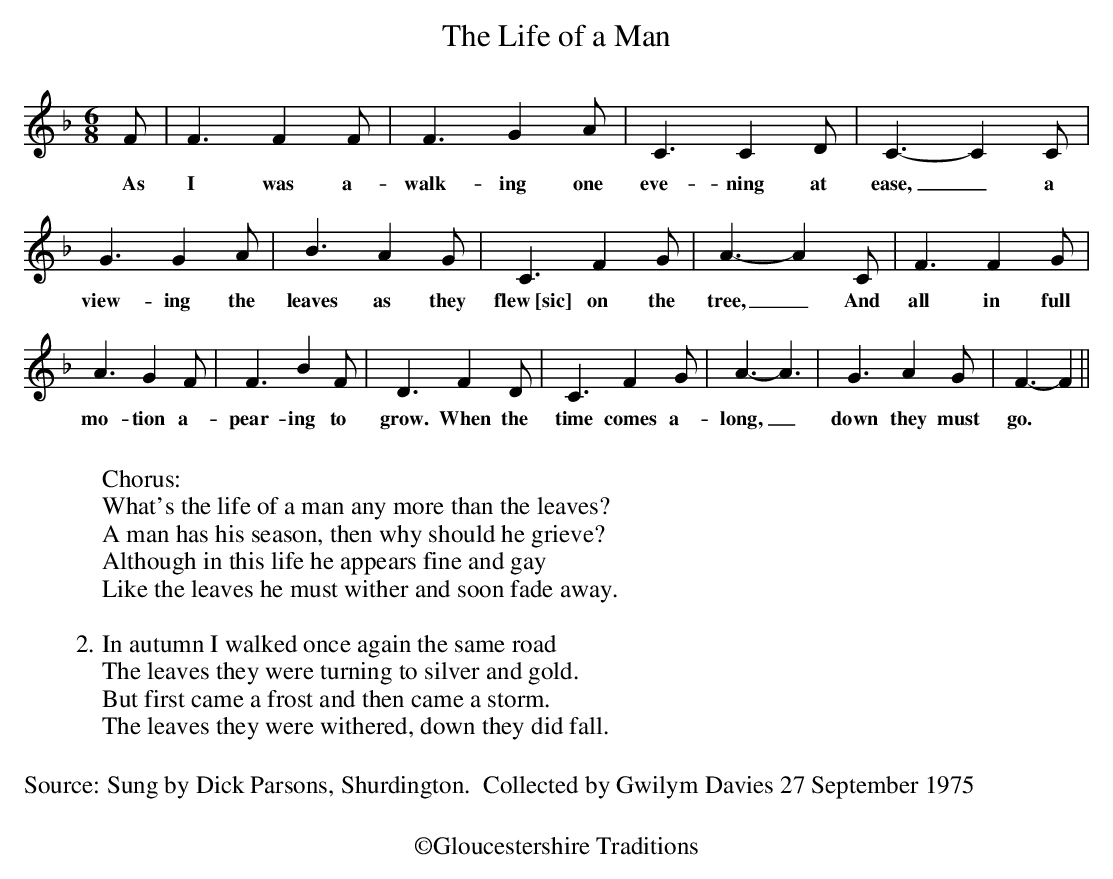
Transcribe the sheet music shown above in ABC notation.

X:1
T:The Life of a Man
M:6/8
L:1/8
K:Fmaj
F|F3 F2F|F3G2 A|C3 C2D|C3-C2C|
w:~~As I was a-walk-ing one eve-ning at ease,_ a
G3G2A|B3A2G|C3F2G|A3-A2 C|F3 F2G|
w:view-ing the leaves as they flew~[sic] on the tree,_And all in full
A3G2F|F3B2F| D3F2D|C3F2G|A3-A3|G3A2G|F3-F2||
w:mo-tion a-pear-ing to grow.  When the time comes a-long,_ down they must go.
W:
W:Chorus:
W:What's the life of a man any more than the leaves?
W:A man has his season, then why should he grieve?
W:Although in this life he appears fine and gay
W:Like the leaves he must wither and soon fade away.
W:
W:2.  In autumn I walked once again the same road
W:The leaves they were turning to silver and gold.
W:But first came a frost and then came a storm.
W:The leaves they were withered, down they did fall.
W:
